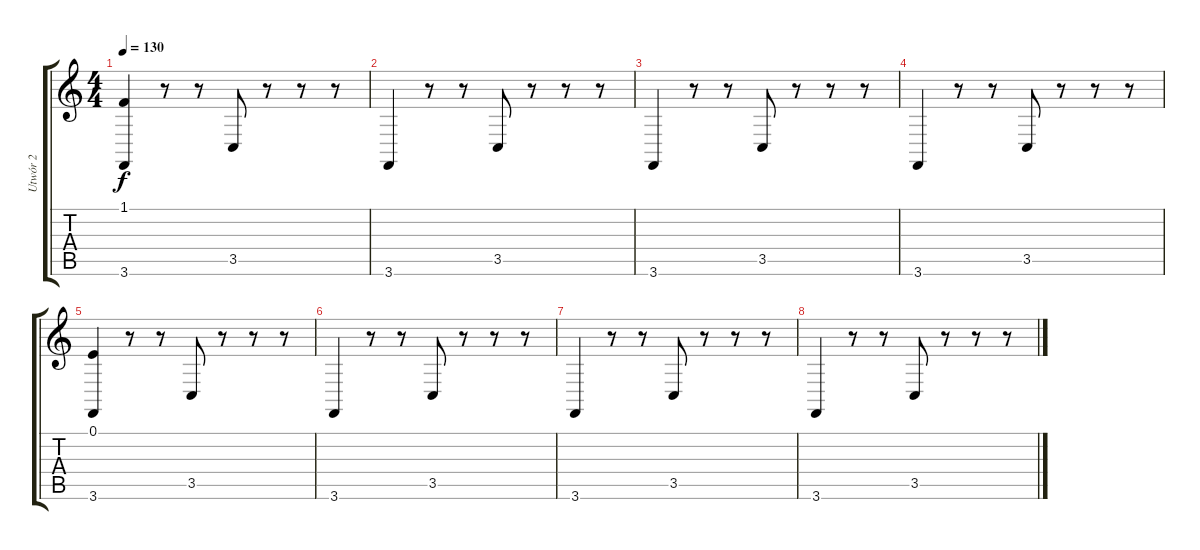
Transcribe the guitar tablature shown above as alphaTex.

\track ("Utwór 2" "Utwór 2") {instrument choiraahs}
\staff {score tabs}
\tuning (E4 B3 G3 D3 A2 D2) {hide}
\ts (4 4)
\tempo 130
\clef g2
\ks c
(1.1{t} 3.6).4{dy f} r.8 r.8 3.5.8 r.8 r.8 r.8 |
3.6.4 r.8 r.8 3.5.8 r.8 r.8 r.8 |
3.6.4 r.8 r.8 3.5.8 r.8 r.8 r.8 |
3.6.4 r.8 r.8 3.5.8 r.8 r.8 r.8 |
(0.1 3.6).4 r.8 r.8 3.5.8 r.8 r.8 r.8 |
3.6.4 r.8 r.8 3.5.8 r.8 r.8 r.8 |
3.6.4 r.8 r.8 3.5.8 r.8 r.8 r.8 |
3.6.4 r.8 r.8 3.5.8 r.8 r.8 r.8
